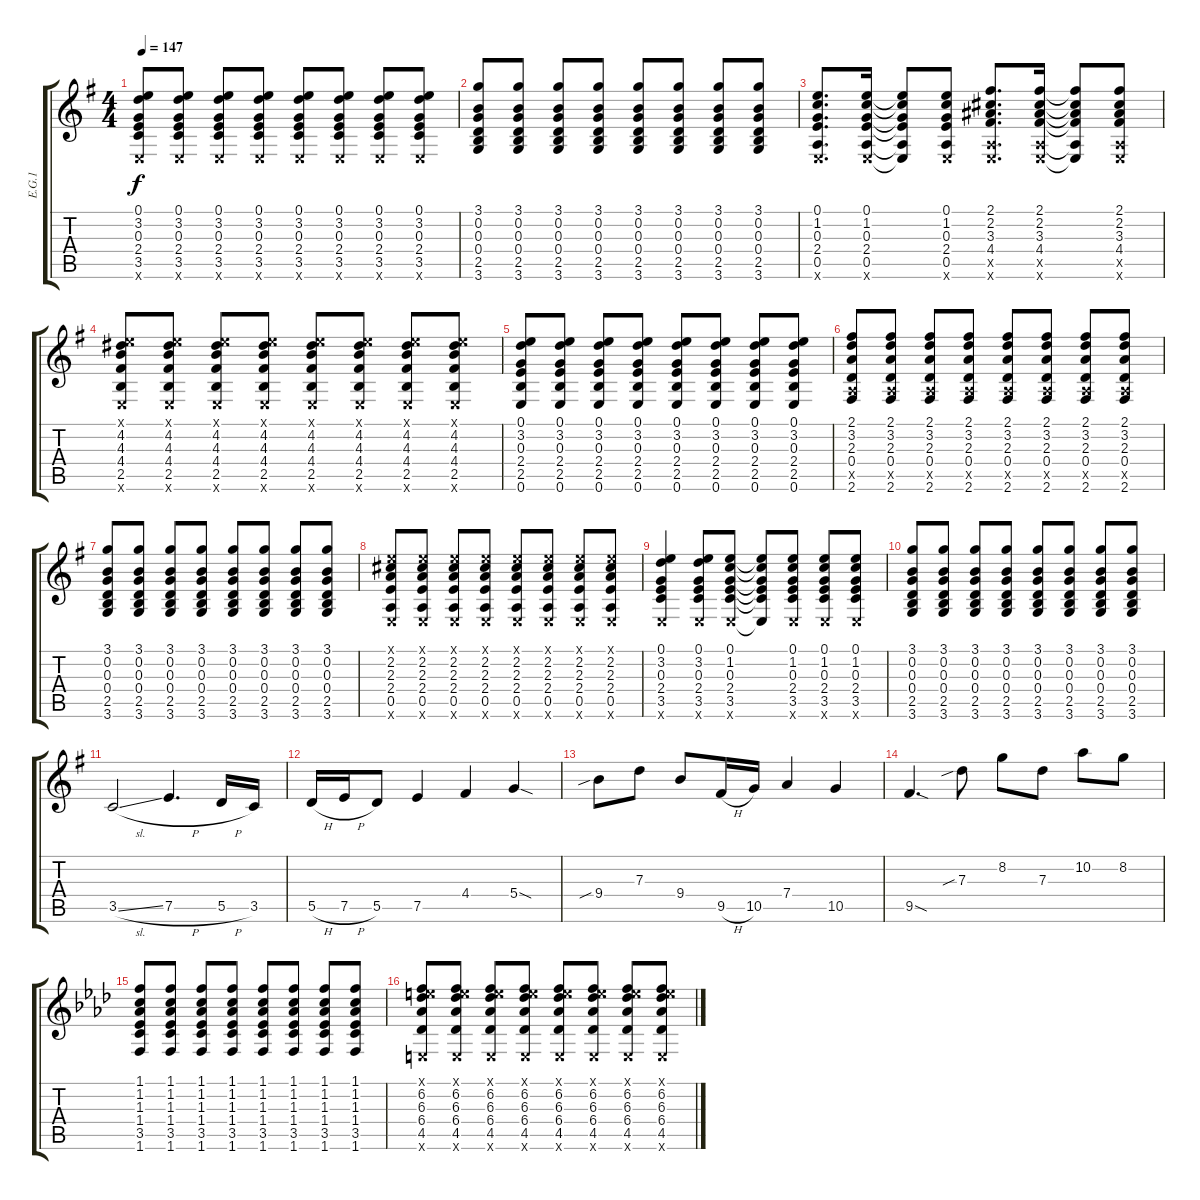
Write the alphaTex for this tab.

\track ("E.G.1" "E.G.1") {instrument distortionguitar}
\staff {score tabs}
\tuning (E4 B3 G3 D3 A2 E2) {hide}
\ts (4 4)
\tempo 147
\clef g2
\ks eminor
(0.1 3.2 0.3 2.4 3.5 0.6{x}).8{dy f} (0.1 3.2 0.3 2.4 3.5 0.6{x}).8 (0.1 3.2 0.3 2.4 3.5 0.6{x}).8 (0.1 3.2 0.3 2.4 3.5 0.6{x}).8 (0.1 3.2 0.3 2.4 3.5 0.6{x}).8 (0.1 3.2 0.3 2.4 3.5 0.6{x}).8 (0.1 3.2 0.3 2.4 3.5 0.6{x}).8 (0.1 3.2 0.3 2.4 3.5 0.6{x}).8 |
(3.1 0.2 0.3 0.4 2.5 3.6).8 (3.1 0.2 0.3 0.4 2.5 3.6).8 (3.1 0.2 0.3 0.4 2.5 3.6).8 (3.1 0.2 0.3 0.4 2.5 3.6).8 (3.1 0.2 0.3 0.4 2.5 3.6).8 (3.1 0.2 0.3 0.4 2.5 3.6).8 (3.1 0.2 0.3 0.4 2.5 3.6).8 (3.1 0.2 0.3 0.4 2.5 3.6).8 |
(0.1 1.2 0.3 2.4 0.5 0.6{x}).8{d} (0.1 1.2 0.3 2.4 0.5 0.6{x}).16 (0.1{t} 1.2{t} 0.3{t} 2.4{t} 0.5{t} 0.6{t}).8 (0.1 1.2 0.3 2.4 0.5 0.6{x}).8 (2.1 2.2 3.3 4.4 0.5{x} 0.6{x}).8{d} (2.1 2.2 3.3 4.4 0.5{x} 0.6{x}).16 (2.1{t} 2.2{t} 3.3{t} 4.4{t} 0.5{t} 0.6{t}).8 (2.1 2.2 3.3 4.4 0.5{x} 0.6{x}).8 |
(0.1{x} 4.2 4.3 4.4 2.5 0.6{x}).8 (0.1{x} 4.2 4.3 4.4 2.5 0.6{x}).8 (0.1{x} 4.2 4.3 4.4 2.5 0.6{x}).8 (0.1{x} 4.2 4.3 4.4 2.5 0.6{x}).8 (0.1{x} 4.2 4.3 4.4 2.5 0.6{x}).8 (0.1{x} 4.2 4.3 4.4 2.5 0.6{x}).8 (0.1{x} 4.2 4.3 4.4 2.5 0.6{x}).8 (0.1{x} 4.2 4.3 4.4 2.5 0.6{x}).8 |
(0.1 3.2 0.3 2.4 2.5 0.6).8 (0.1 3.2 0.3 2.4 2.5 0.6).8 (0.1 3.2 0.3 2.4 2.5 0.6).8 (0.1 3.2 0.3 2.4 2.5 0.6).8 (0.1 3.2 0.3 2.4 2.5 0.6).8 (0.1 3.2 0.3 2.4 2.5 0.6).8 (0.1 3.2 0.3 2.4 2.5 0.6).8 (0.1 3.2 0.3 2.4 2.5 0.6).8 |
(2.1 3.2 2.3 0.4 0.5{x} 2.6).8 (2.1 3.2 2.3 0.4 0.5{x} 2.6).8 (2.1 3.2 2.3 0.4 0.5{x} 2.6).8 (2.1 3.2 2.3 0.4 0.5{x} 2.6).8 (2.1 3.2 2.3 0.4 0.5{x} 2.6).8 (2.1 3.2 2.3 0.4 0.5{x} 2.6).8 (2.1 3.2 2.3 0.4 0.5{x} 2.6).8 (2.1 3.2 2.3 0.4 0.5{x} 2.6).8 |
(3.1 0.2 0.3 0.4 2.5 3.6).8 (3.1 0.2 0.3 0.4 2.5 3.6).8 (3.1 0.2 0.3 0.4 2.5 3.6).8 (3.1 0.2 0.3 0.4 2.5 3.6).8 (3.1 0.2 0.3 0.4 2.5 3.6).8 (3.1 0.2 0.3 0.4 2.5 3.6).8 (3.1 0.2 0.3 0.4 2.5 3.6).8 (3.1 0.2 0.3 0.4 2.5 3.6).8 |
(0.1{x} 2.2 2.3 2.4 0.5 0.6{x}).8 (0.1{x} 2.2 2.3 2.4 0.5 0.6{x}).8 (0.1{x} 2.2 2.3 2.4 0.5 0.6{x}).8 (0.1{x} 2.2 2.3 2.4 0.5 0.6{x}).8 (0.1{x} 2.2 2.3 2.4 0.5 0.6{x}).8 (0.1{x} 2.2 2.3 2.4 0.5 0.6{x}).8 (0.1{x} 2.2 2.3 2.4 0.5 0.6{x}).8 (0.1{x} 2.2 2.3 2.4 0.5 0.6{x}).8 |
(0.1 3.2 0.3 2.4 3.5 0.6{x}).4 (0.1 3.2 0.3 2.4 3.5 0.6{x}).8 (0.1 1.2 0.3 2.4 3.5 0.6{x}).8 (0.1{t} 1.2{t} 0.3{t} 2.4{t} 3.5{t} 0.6{t}).8 (0.1 1.2 0.3 2.4 3.5 0.6{x}).8 (0.1 1.2 0.3 2.4 3.5 0.6{x}).8 (0.1 1.2 0.3 2.4 3.5 0.6{x}).8 |
(3.1 0.2 0.3 0.4 2.5 3.6).8 (3.1 0.2 0.3 0.4 2.5 3.6).8 (3.1 0.2 0.3 0.4 2.5 3.6).8 (3.1 0.2 0.3 0.4 2.5 3.6).8 (3.1 0.2 0.3 0.4 2.5 3.6).8 (3.1 0.2 0.3 0.4 2.5 3.6).8 (3.1 0.2 0.3 0.4 2.5 3.6).8 (3.1 0.2 0.3 0.4 2.5 3.6).8 |
3.5{sl}.2 7.5{h}.4{d} 5.5{h}.16 3.5.16 |
5.5{h}.16 7.5{h}.16 5.5.8 7.5.4 4.4.4 5.4{sod}.4 |
9.4{sib}.8 7.3.8 9.4.8 9.5{h}.16 10.5.16 7.4.4 10.5.4 |
9.5{sod}.4{d} 7.3{sib}.8 8.2.8 7.3.8 10.2.8 8.2.8 |
\ks fminor
(1.1 1.2 1.3 1.4 3.5 1.6).8 (1.1 1.2 1.3 1.4 3.5 1.6).8 (1.1 1.2 1.3 1.4 3.5 1.6).8 (1.1 1.2 1.3 1.4 3.5 1.6).8 (1.1 1.2 1.3 1.4 3.5 1.6).8 (1.1 1.2 1.3 1.4 3.5 1.6).8 (1.1 1.2 1.3 1.4 3.5 1.6).8 (1.1 1.2 1.3 1.4 3.5 1.6).8 |
(0.1{x} 6.2 6.3 6.4 4.5 0.6{x}).8 (0.1{x} 6.2 6.3 6.4 4.5 0.6{x}).8 (0.1{x} 6.2 6.3 6.4 4.5 0.6{x}).8 (0.1{x} 6.2 6.3 6.4 4.5 0.6{x}).8 (0.1{x} 6.2 6.3 6.4 4.5 0.6{x}).8 (0.1{x} 6.2 6.3 6.4 4.5 0.6{x}).8 (0.1{x} 6.2 6.3 6.4 4.5 0.6{x}).8 (0.1{x} 6.2 6.3 6.4 4.5 0.6{x}).8
